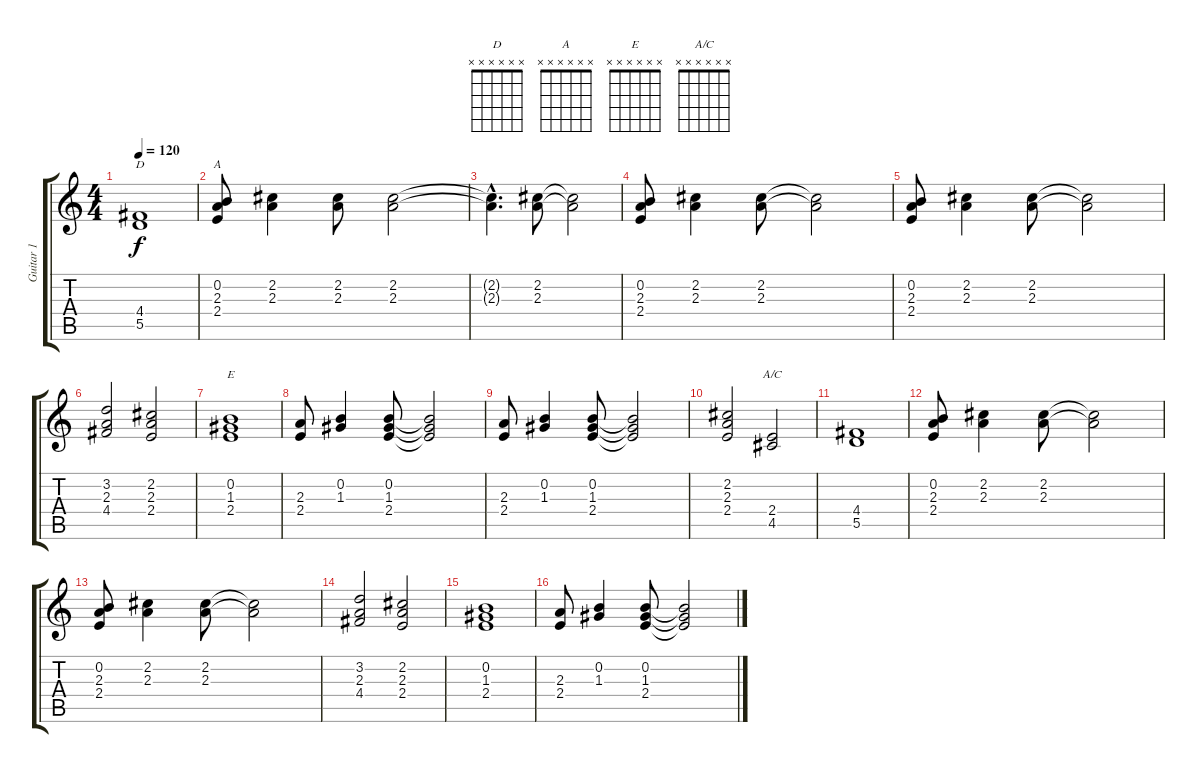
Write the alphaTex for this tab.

\track ("Guitar 1" "Guitar 1") {instrument acousticguitarsteel}
\staff {score tabs}
\tuning (E4 B3 G3 D3 A2 E2) {hide}
\chord ("D" x x x x x x) {firstfret 0}
\chord ("A" x x x x x x) {firstfret 0}
\chord ("E" x x x x x x) {firstfret 0}
\chord ("A/C" x x x x x x) {firstfret 0}
\ts (4 4)
\tempo 120
\clef g2
\ks c
(4.4 5.5).1{ch "D" dy f} |
(0.2 2.3 2.4).8{ch "A"} (2.2 2.3).4 (2.2 2.3).8 (2.2 2.3).2 |
(2.2{hac t} 2.3{hac t}).4{d} (2.2 2.3).8 (2.2{t} 2.3{t}).2 |
(0.2 2.3 2.4).8 (2.2 2.3).4 (2.2 2.3).8 (2.2{t} 2.3{t}).2 |
(0.2 2.3 2.4).8 (2.2 2.3).4 (2.2 2.3).8 (2.2{t} 2.3{t}).2 |
(3.2 2.3 4.4).2 (2.2 2.3 2.4).2 |
(0.2 1.3 2.4).1{ch "E"} |
(2.3 2.4).8 (0.2 1.3).4 (0.2 1.3 2.4).8 (0.2{t} 1.3{t} 2.4{t}).2 |
(2.3 2.4).8 (0.2 1.3).4 (0.2 1.3 2.4).8 (0.2{t} 1.3{t} 2.4{t}).2 |
(2.2 2.3 2.4).2 (2.4 4.5).2{ch "A/C"} |
(4.4 5.5).1 |
(0.2 2.3 2.4).8 (2.2 2.3).4 (2.2 2.3).8 (2.2{t} 2.3{t}).2 |
(0.2 2.3 2.4).8 (2.2 2.3).4 (2.2 2.3).8 (2.2{t} 2.3{t}).2 |
(3.2 2.3 4.4).2 (2.2 2.3 2.4).2 |
(0.2 1.3 2.4).1 |
(2.3 2.4).8 (0.2 1.3).4 (0.2 1.3 2.4).8 (0.2{t} 1.3{t} 2.4{t}).2
